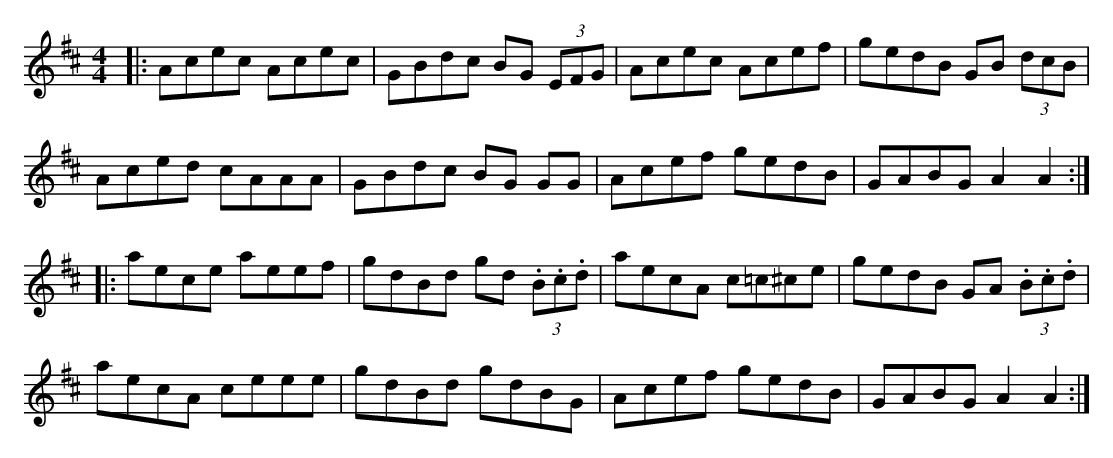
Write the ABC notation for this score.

X:1
M:4/4
K:Amix
|:Acec Acec| GBdc BG (3EFG|Acec Acef|gedB GB (3dcB|
Aced cAAA|GBdc BG GG|Acef gedB|GABG A2 A2:|
|:aece aeef|gdBd gd (3.B.c.d|aecA c=c^ce|gedB GA (3.B.c.d|
aecA ceee|gdBd gdBG|Acef gedB|GABG A2 A2:|
